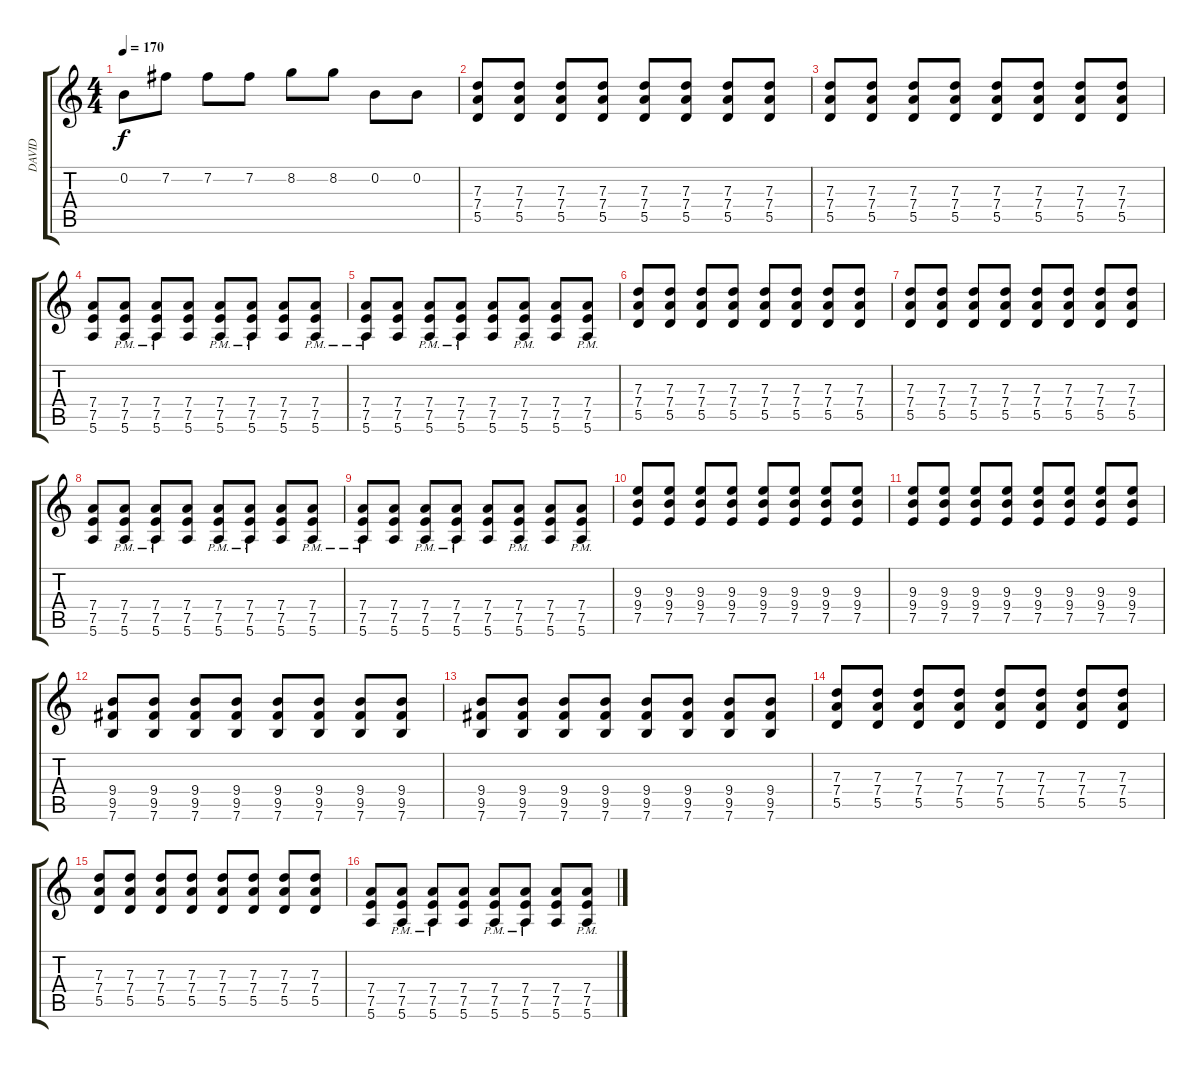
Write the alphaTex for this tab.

\track ("DAVID" "DAVID") {instrument distortionguitar}
\staff {score tabs}
\tuning (E4 B3 G3 D3 A2 E2) {hide}
\ts (4 4)
\tempo 170
\clef g2
\ks c
0.2{t}.8{dy f} 7.2.8 7.2.8 7.2.8 8.2.8 8.2.8 0.2.8 0.2.8 |
(7.3 7.4 5.5).8 (7.3 7.4 5.5).8 (7.3 7.4 5.5).8 (7.3 7.4 5.5).8 (7.3 7.4 5.5).8 (7.3 7.4 5.5).8 (7.3 7.4 5.5).8 (7.3 7.4 5.5).8 |
(7.3 7.4 5.5).8 (7.3 7.4 5.5).8 (7.3 7.4 5.5).8 (7.3 7.4 5.5).8 (7.3 7.4 5.5).8 (7.3 7.4 5.5).8 (7.3 7.4 5.5).8 (7.3 7.4 5.5).8 |
(7.4 7.5 5.6).8 (7.4{pm} 7.5{pm} 5.6{pm}).8 (7.4{pm} 7.5{pm} 5.6{pm}).8 (7.4 7.5 5.6).8 (7.4{pm} 7.5{pm} 5.6{pm}).8 (7.4{pm} 7.5{pm} 5.6{pm}).8 (7.4 7.5 5.6).8 (7.4{pm} 7.5{pm} 5.6{pm}).8 |
(7.4{pm} 7.5{pm} 5.6{pm}).8 (7.4 7.5 5.6).8 (7.4{pm} 7.5{pm} 5.6{pm}).8 (7.4{pm} 7.5{pm} 5.6{pm}).8 (7.4 7.5 5.6).8 (7.4{pm} 7.5{pm} 5.6{pm}).8 (7.4 7.5 5.6).8 (7.4{pm} 7.5{pm} 5.6{pm}).8 |
(7.3 7.4 5.5).8 (7.3 7.4 5.5).8 (7.3 7.4 5.5).8 (7.3 7.4 5.5).8 (7.3 7.4 5.5).8 (7.3 7.4 5.5).8 (7.3 7.4 5.5).8 (7.3 7.4 5.5).8 |
(7.3 7.4 5.5).8 (7.3 7.4 5.5).8 (7.3 7.4 5.5).8 (7.3 7.4 5.5).8 (7.3 7.4 5.5).8 (7.3 7.4 5.5).8 (7.3 7.4 5.5).8 (7.3 7.4 5.5).8 |
(7.4 7.5 5.6).8 (7.4{pm} 7.5{pm} 5.6{pm}).8 (7.4{pm} 7.5{pm} 5.6{pm}).8 (7.4 7.5 5.6).8 (7.4{pm} 7.5{pm} 5.6{pm}).8 (7.4{pm} 7.5{pm} 5.6{pm}).8 (7.4 7.5 5.6).8 (7.4{pm} 7.5{pm} 5.6{pm}).8 |
(7.4{pm} 7.5{pm} 5.6{pm}).8 (7.4 7.5 5.6).8 (7.4{pm} 7.5{pm} 5.6{pm}).8 (7.4{pm} 7.5{pm} 5.6{pm}).8 (7.4 7.5 5.6).8 (7.4{pm} 7.5{pm} 5.6{pm}).8 (7.4 7.5 5.6).8 (7.4{pm} 7.5{pm} 5.6{pm}).8 |
(9.3 9.4 7.5).8 (9.3 9.4 7.5).8 (9.3 9.4 7.5).8 (9.3 9.4 7.5).8 (9.3 9.4 7.5).8 (9.3 9.4 7.5).8 (9.3 9.4 7.5).8 (9.3 9.4 7.5).8 |
(9.3 9.4 7.5).8 (9.3 9.4 7.5).8 (9.3 9.4 7.5).8 (9.3 9.4 7.5).8 (9.3 9.4 7.5).8 (9.3 9.4 7.5).8 (9.3 9.4 7.5).8 (9.3 9.4 7.5).8 |
(9.4 9.5 7.6).8 (9.4 9.5 7.6).8 (9.4 9.5 7.6).8 (9.4 9.5 7.6).8 (9.4 9.5 7.6).8 (9.4 9.5 7.6).8 (9.4 9.5 7.6).8 (9.4 9.5 7.6).8 |
(9.4 9.5 7.6).8 (9.4 9.5 7.6).8 (9.4 9.5 7.6).8 (9.4 9.5 7.6).8 (9.4 9.5 7.6).8 (9.4 9.5 7.6).8 (9.4 9.5 7.6).8 (9.4 9.5 7.6).8 |
(7.3 7.4 5.5).8 (7.3 7.4 5.5).8 (7.3 7.4 5.5).8 (7.3 7.4 5.5).8 (7.3 7.4 5.5).8 (7.3 7.4 5.5).8 (7.3 7.4 5.5).8 (7.3 7.4 5.5).8 |
(7.3 7.4 5.5).8 (7.3 7.4 5.5).8 (7.3 7.4 5.5).8 (7.3 7.4 5.5).8 (7.3 7.4 5.5).8 (7.3 7.4 5.5).8 (7.3 7.4 5.5).8 (7.3 7.4 5.5).8 |
(7.4 7.5 5.6).8 (7.4{pm} 7.5{pm} 5.6{pm}).8 (7.4{pm} 7.5{pm} 5.6{pm}).8 (7.4 7.5 5.6).8 (7.4{pm} 7.5{pm} 5.6{pm}).8 (7.4{pm} 7.5{pm} 5.6{pm}).8 (7.4 7.5 5.6).8 (7.4{pm} 7.5{pm} 5.6{pm}).8
